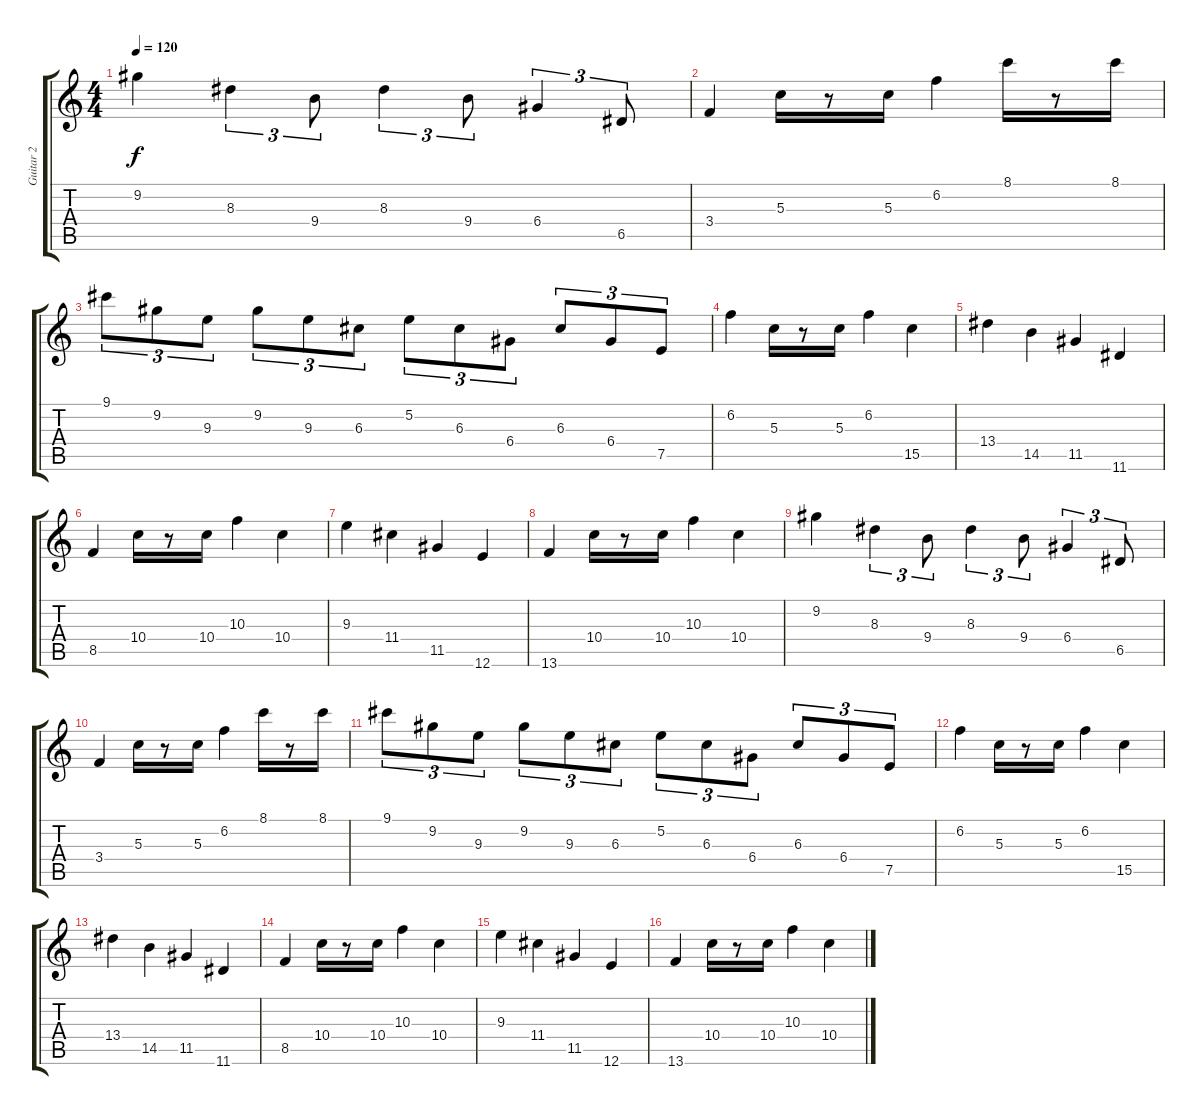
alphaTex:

\track ("Guitar 2" "Guitar 2") {instrument distortionguitar}
\staff {score tabs}
\tuning (E4 B3 G3 D3 A2 E2) {hide}
\ts (4 4)
\tempo 120
\clef g2
\ks c
9.2.4{dy f} 8.3.4{tu (3 2)} 9.4.8{tu (3 2)} 8.3.4{tu (3 2)} 9.4.8{tu (3 2)} 6.4.4{tu (3 2)} 6.5.8{tu (3 2)} |
3.4.4 5.3.16 r.8 5.3.16 6.2.4 8.1.16 r.8 8.1.16 |
9.1.8{tu (3 2)} 9.2.8{tu (3 2)} 9.3.8{tu (3 2)} 9.2.8{tu (3 2)} 9.3.8{tu (3 2)} 6.3.8{tu (3 2)} 5.2.8{tu (3 2)} 6.3.8{tu (3 2)} 6.4.8{tu (3 2)} 6.3.8{tu (3 2)} 6.4.8{tu (3 2)} 7.5.8{tu (3 2)} |
6.2.4 5.3.16 r.8 5.3.16 6.2.4 15.5.4 |
13.4.4 14.5.4 11.5.4 11.6.4 |
8.5.4 10.4.16 r.8 10.4.16 10.3.4 10.4.4 |
9.3.4 11.4.4 11.5.4 12.6.4 |
13.6.4 10.4.16 r.8 10.4.16 10.3.4 10.4.4 |
9.2.4 8.3.4{tu (3 2)} 9.4.8{tu (3 2)} 8.3.4{tu (3 2)} 9.4.8{tu (3 2)} 6.4.4{tu (3 2)} 6.5.8{tu (3 2)} |
3.4.4 5.3.16 r.8 5.3.16 6.2.4 8.1.16 r.8 8.1.16 |
9.1.8{tu (3 2)} 9.2.8{tu (3 2)} 9.3.8{tu (3 2)} 9.2.8{tu (3 2)} 9.3.8{tu (3 2)} 6.3.8{tu (3 2)} 5.2.8{tu (3 2)} 6.3.8{tu (3 2)} 6.4.8{tu (3 2)} 6.3.8{tu (3 2)} 6.4.8{tu (3 2)} 7.5.8{tu (3 2)} |
6.2.4 5.3.16 r.8 5.3.16 6.2.4 15.5.4 |
13.4.4 14.5.4 11.5.4 11.6.4 |
8.5.4 10.4.16 r.8 10.4.16 10.3.4 10.4.4 |
9.3.4 11.4.4 11.5.4 12.6.4 |
13.6.4 10.4.16 r.8 10.4.16 10.3.4 10.4.4
